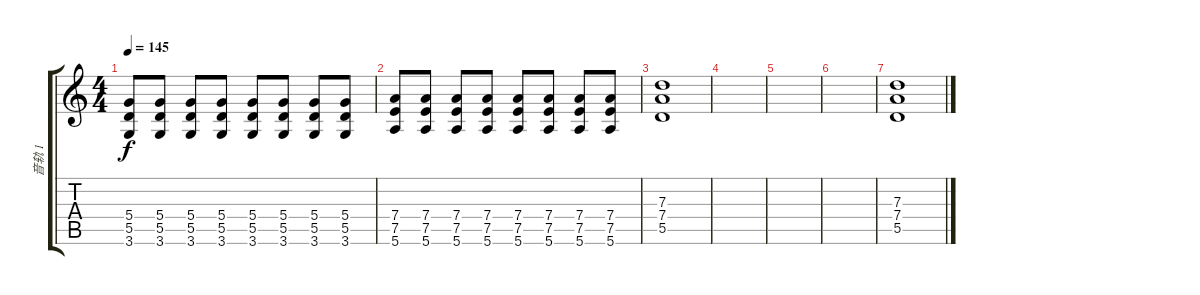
\track ("音轨 1" "音轨 1") {instrument overdrivenguitar}
\staff {score tabs}
\tuning (E4 B3 G3 D3 A2 E2) {hide}
\ts (4 4)
\tempo 145
\clef g2
\ks c
(5.4 5.5 3.6).8{dy f} (5.4 5.5 3.6).8 (5.4 5.5 3.6).8 (5.4 5.5 3.6).8 (5.4 5.5 3.6).8 (5.4 5.5 3.6).8 (5.4 5.5 3.6).8 (5.4 5.5 3.6).8 |
(7.4 7.5 5.6).8 (7.4 7.5 5.6).8 (7.4 7.5 5.6).8 (7.4 7.5 5.6).8 (7.4 7.5 5.6).8 (7.4 7.5 5.6).8 (7.4 7.5 5.6).8 (7.4 7.5 5.6).8 |
(7.3 7.4 5.5).1 |
|
|
|
(7.3 7.4 5.5).1
